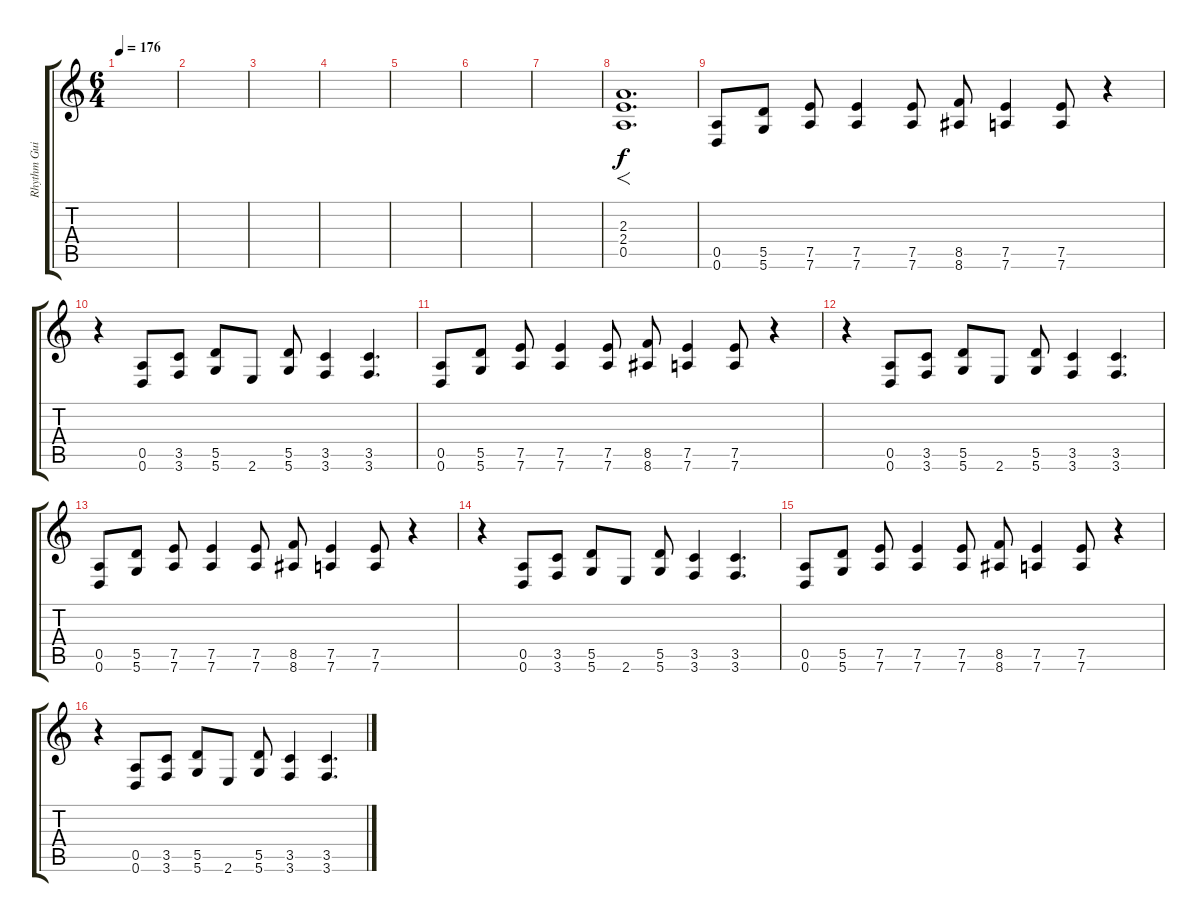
\track ("Rhythm Guitar" "Rhythm Gui") {instrument distortionguitar}
\staff {score tabs}
\tuning (E4 B3 G3 D3 A2 D2) {hide}
\ts (6 4)
\tempo 176
\clef g2
\ks c
|
|
|
|
|
|
|
(2.3 2.4 0.5).1{f d} |
(0.5 0.6).8 (5.5 5.6).8 (7.5 7.6).8 (7.5 7.6).4 (7.5 7.6).8 (8.5 8.6).8 (7.5 7.6).4 (7.5 7.6).8 r.4 |
r.4 (0.5 0.6).8 (3.5 3.6).8 (5.5 5.6).8 2.6.8 (5.5 5.6).8 (3.5 3.6).4 (3.5 3.6).4{d} |
(0.5 0.6).8 (5.5 5.6).8 (7.5 7.6).8 (7.5 7.6).4 (7.5 7.6).8 (8.5 8.6).8 (7.5 7.6).4 (7.5 7.6).8 r.4 |
r.4 (0.5 0.6).8 (3.5 3.6).8 (5.5 5.6).8 2.6.8 (5.5 5.6).8 (3.5 3.6).4 (3.5 3.6).4{d} |
(0.5 0.6).8 (5.5 5.6).8 (7.5 7.6).8 (7.5 7.6).4 (7.5 7.6).8 (8.5 8.6).8 (7.5 7.6).4 (7.5 7.6).8 r.4 |
r.4 (0.5 0.6).8 (3.5 3.6).8 (5.5 5.6).8 2.6.8 (5.5 5.6).8 (3.5 3.6).4 (3.5 3.6).4{d} |
(0.5 0.6).8 (5.5 5.6).8 (7.5 7.6).8 (7.5 7.6).4 (7.5 7.6).8 (8.5 8.6).8 (7.5 7.6).4 (7.5 7.6).8 r.4 |
r.4 (0.5 0.6).8 (3.5 3.6).8 (5.5 5.6).8 2.6.8 (5.5 5.6).8 (3.5 3.6).4 (3.5 3.6).4{d}
